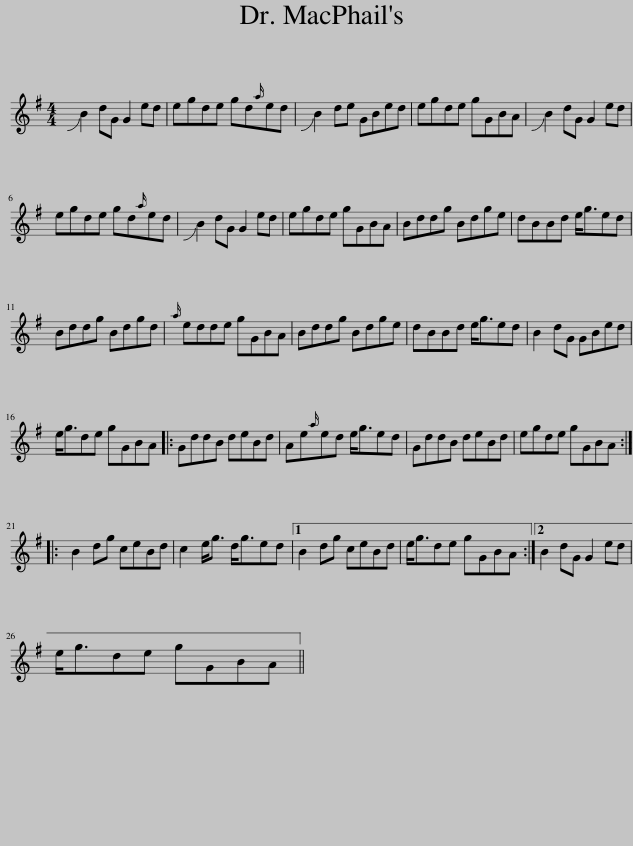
X:1
L:1/8
M:4/4
I:linebreak $
K:G
V:1 treble
V:1
 !slide!B2 dG G2 ed | egde gd{a}ed | !slide!B2 de GBed | egde gGBA | !slide!B2 dG G2 ed |$ %5
 egde gd{a}ed | !slide!B2 dG G2 ed | egde gGBA | Bddg Bdge | dBBd e<ged |$ %10
 Bddg Bdgd |{a} edde gGBA | Bddg Bdge | dBBd e<ged | B2 dG GBed |$ %15
 e<gde gGBA |: GddB deBd | Ae{a}ed e<ged | GddB deBd | egde gGBA ::$ %20
 B2 dg ceBd | c2 e<g d<ged |1 B2 dg ceBd | e<gde gGBA :|2 B2 dG G2 ed |$ %25
 e<gde gGBA || %26
